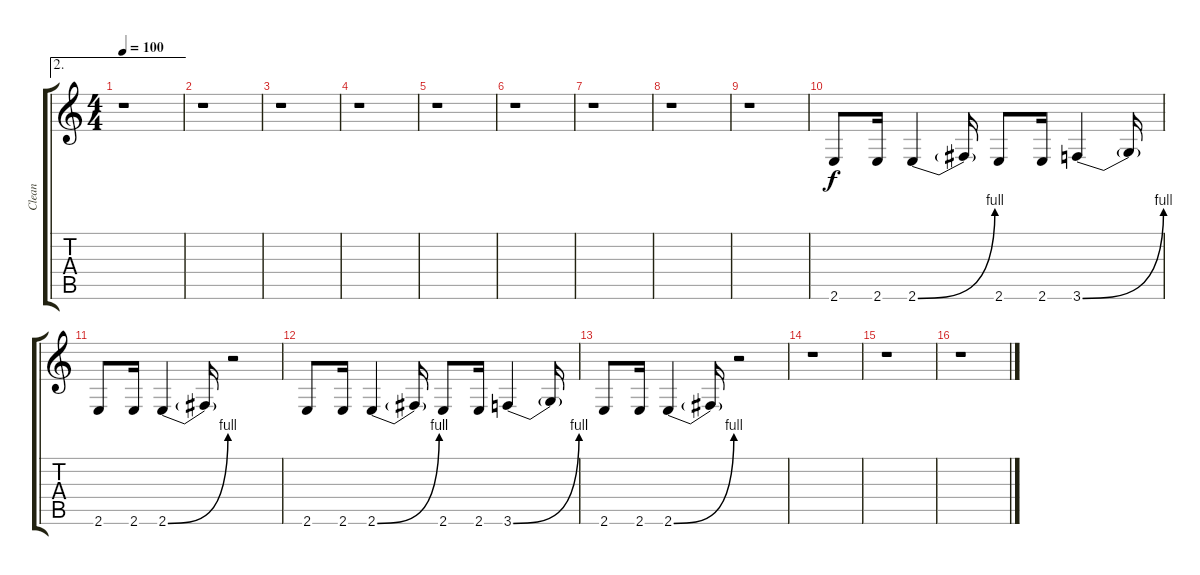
\track ("Clean" "Clean") {instrument electricguitarclean}
\staff {score tabs}
\tuning (E4 B3 G3 D3 A2 D2) {hide}
\ae 2
\ts (4 4)
\tempo 100
\clef g2
\ks c
r.1{dy f} |
r.1 |
r.1 |
r.1 |
r.1 |
r.1 |
r.1 |
r.1 |
r.1 |
2.6.8 2.6.16 2.6{be (bend 0 0 60 4)}.4 2.6{t}.16 2.6.8 2.6.16 3.6{be (bend 0 0 60 4)}.4 3.6{t}.16 |
2.6.8 2.6.16 2.6{be (bend 0 0 60 4)}.4 2.6{t}.16 r.2 |
2.6.8 2.6.16 2.6{be (bend 0 0 60 4)}.4 2.6{t}.16 2.6.8 2.6.16 3.6{be (bend 0 0 60 4)}.4 3.6{t}.16 |
2.6.8 2.6.16 2.6{be (bend 0 0 60 4)}.4 2.6{t}.16 r.2 |
r.1 |
r.1 |
r.1
